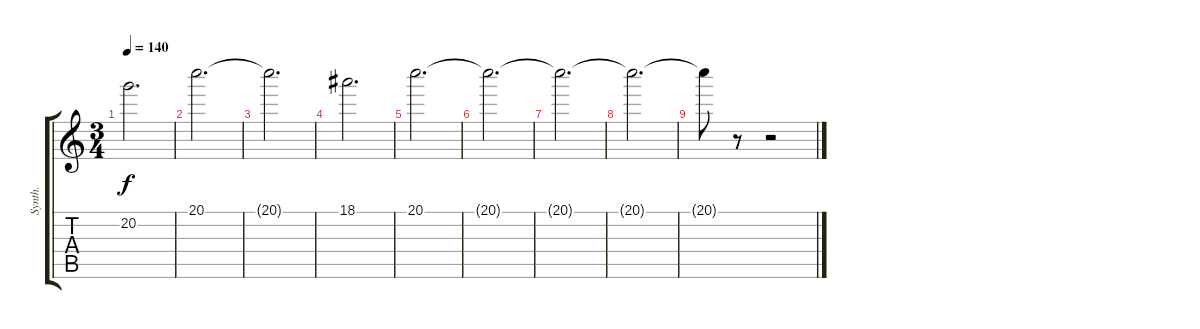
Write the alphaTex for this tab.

\track ("Synth." "Synth.") {instrument synthbass2}
\staff {score tabs}
\tuning (E4 B3 G3 D3 A2 E2) {hide}
\ts (3 4)
\tempo 140
\clef g2
\ks c
20.2.2{d dy f} |
20.1.2{d} |
20.1{t}.2{d} |
18.1.2{d} |
20.1.2{d} |
20.1{t}.2{d} |
20.1{t}.2{d} |
20.1{t}.2{d} |
20.1{t}.8 r.8 r.2
